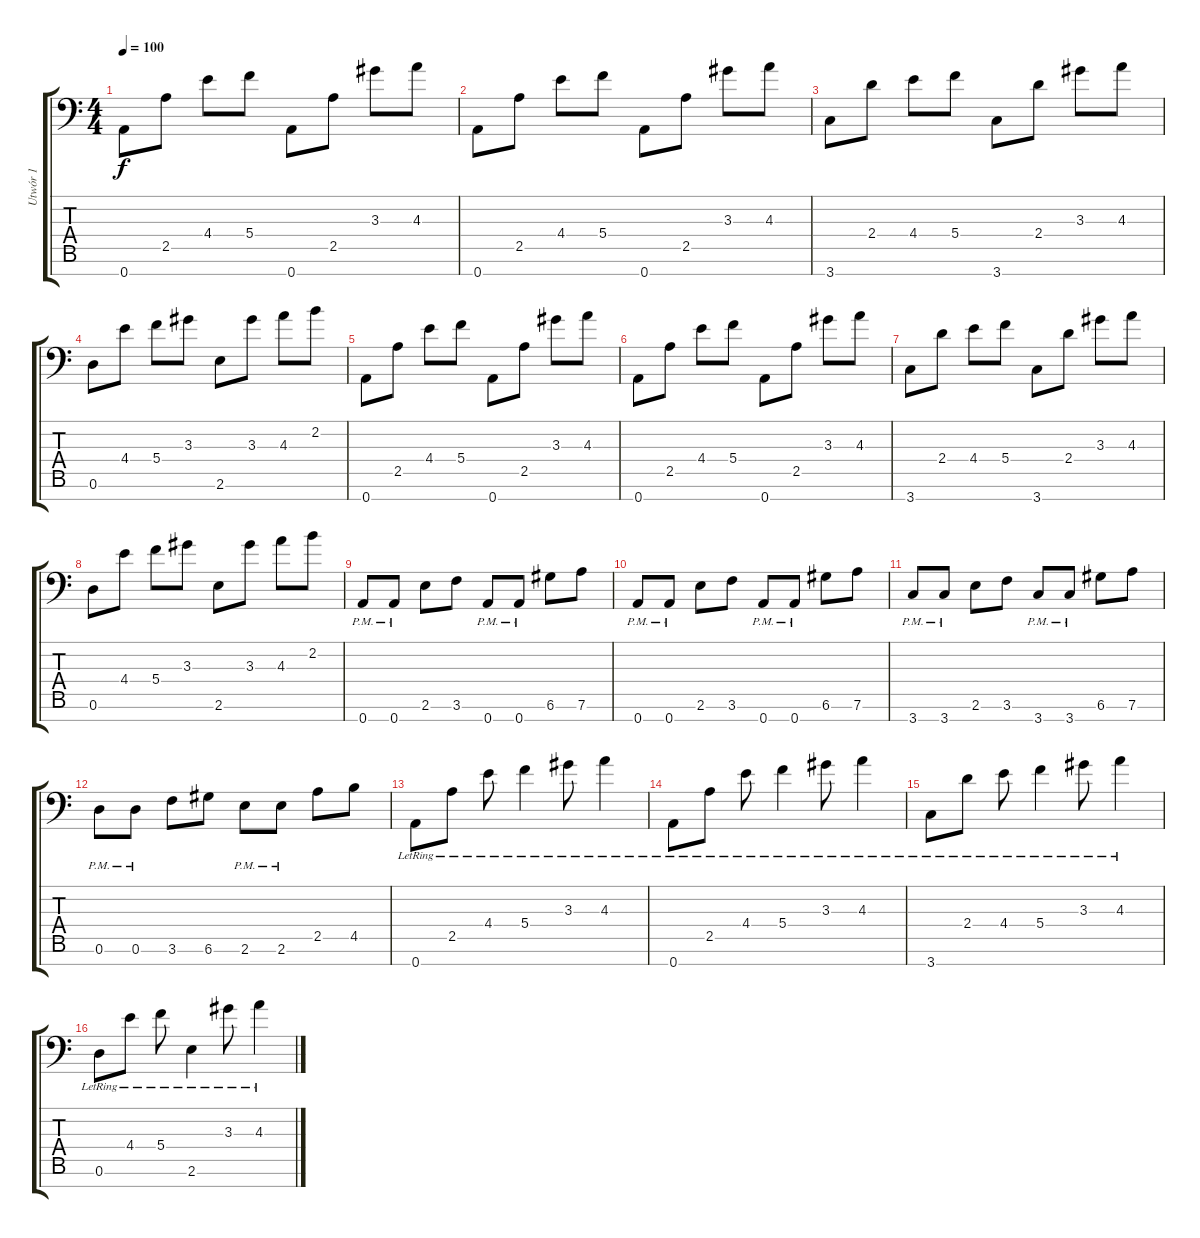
\track ("Utwór 1" "Utwór 1") {instrument electricguitarclean}
\staff {score tabs}
\tuning (D4 A3 F3 C3 G2 D2 A1) {hide}
\ts (4 4)
\tempo 100
\clef f4
\ks c
0.7.8{dy f} 2.5.8 4.4.8 5.4.8 0.7.8 2.5.8 3.3.8 4.3.8 |
0.7.8 2.5.8 4.4.8 5.4.8 0.7.8 2.5.8 3.3.8 4.3.8 |
3.7.8 2.4.8 4.4.8 5.4.8 3.7.8 2.4.8 3.3.8 4.3.8 |
0.6.8 4.4.8 5.4.8 3.3.8 2.6.8 3.3.8 4.3.8 2.2.8 |
0.7.8 2.5.8 4.4.8 5.4.8 0.7.8 2.5.8 3.3.8 4.3.8 |
0.7.8 2.5.8 4.4.8 5.4.8 0.7.8 2.5.8 3.3.8 4.3.8 |
3.7.8 2.4.8 4.4.8 5.4.8 3.7.8 2.4.8 3.3.8 4.3.8 |
0.6.8 4.4.8 5.4.8 3.3.8 2.6.8 3.3.8 4.3.8 2.2.8 |
0.7{pm}.8 0.7{pm}.8 2.6.8 3.6.8 0.7{pm}.8 0.7{pm}.8 6.6.8 7.6.8 |
0.7{pm}.8 0.7{pm}.8 2.6.8 3.6.8 0.7{pm}.8 0.7{pm}.8 6.6.8 7.6.8 |
3.7{pm}.8 3.7{pm}.8 2.6.8 3.6.8 3.7{pm}.8 3.7{pm}.8 6.6.8 7.6.8 |
0.6{pm}.8 0.6{pm}.8 3.6.8 6.6.8 2.6{pm}.8 2.6{pm}.8 2.5.8 4.5.8 |
0.7{lr}.8 2.5{lr}.8 4.4{lr}.8 5.4{lr}.4 3.3{lr}.8 4.3{lr}.4 |
0.7{lr}.8 2.5{lr}.8 4.4{lr}.8 5.4{lr}.4 3.3{lr}.8 4.3{lr}.4 |
3.7{lr}.8 2.4{lr}.8 4.4{lr}.8 5.4{lr}.4 3.3{lr}.8 4.3{lr}.4 |
0.6{lr}.8 4.4{lr}.8 5.4{lr}.8 2.6{lr}.4 3.3{lr}.8 4.3{lr}.4
